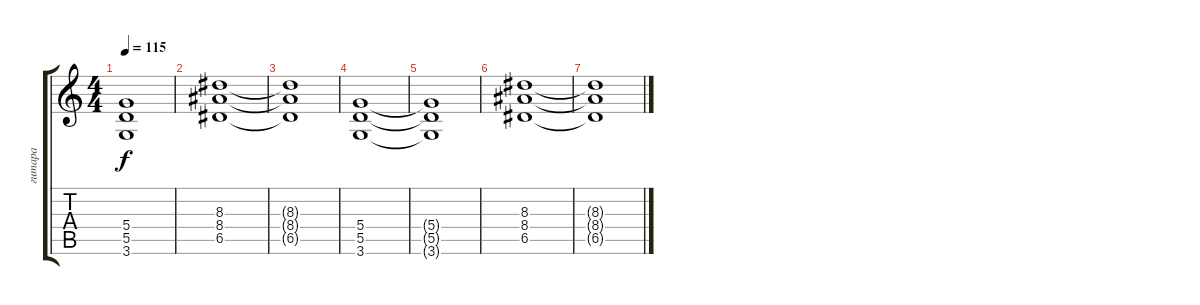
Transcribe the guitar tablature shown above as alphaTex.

\track ("гитара" "гитара") {instrument distortionguitar}
\staff {score tabs}
\tuning (E4 B3 G3 D3 A2 E2) {hide}
\ts (4 4)
\tempo 115
\clef g2
\ks c
(5.4{t} 5.5{t} 3.6{t}).1{dy f} |
(8.3 8.4 6.5).1 |
(8.3{t} 8.4{t} 6.5{t}).1 |
(5.4 5.5 3.6).1 |
(5.4{t} 5.5{t} 3.6{t}).1 |
(8.3 8.4 6.5).1 |
(8.3{t} 8.4{t} 6.5{t}).1
